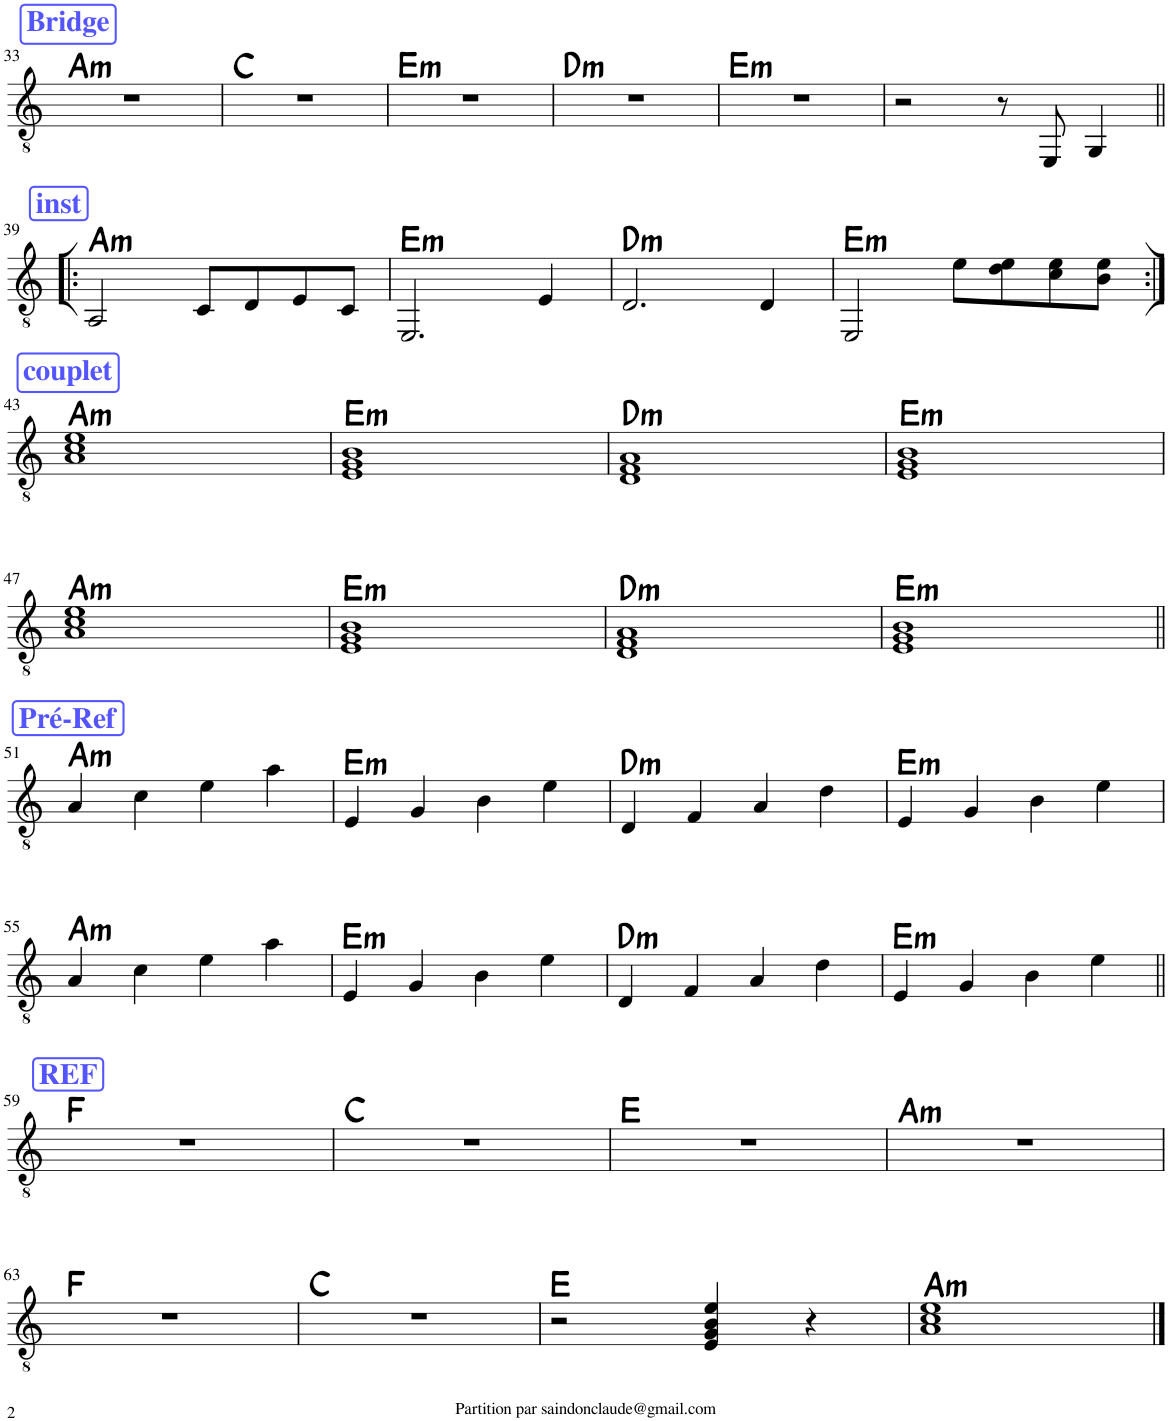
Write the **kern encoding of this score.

**kern	**harte
*part1	*part1
*staff1	*
*I"Classical Guitar	*
*I'Guit.	*
!!LO:PB:g=z
*clefGv2	*
*k[]	*
*M4/4	*
!!LO:REH:place=s1:a:B:cj:color=#5555FF:fs=14:t=Bridge
=33	=33
!	!LO:H:kt=m
1r	A:min
=34	=34
1r	C:maj
=35	=35
!	!LO:H:kt=m
1r	E:min
=36	=36
!	!LO:H:kt=m
1r	D:min
=37	=37
!	!LO:H:kt=m
1r	E:min
=38	=38
2r	.
8r	.
8EE/	.
4GG/	.
!!LO:LB:g=z
!!LO:REH:place=s1:a:B:cj:color=#5555FF:fs=14:t=inst
=39!|:	=39!|:
!	!LO:H:kt=m
2AA/	A:min
8C/L	.
8D/	.
8E/	.
8C/J	.
=40	=40
!	!LO:H:kt=m
2.EE/	E:min
4E/	.
=41	=41
!	!LO:H:kt=m
2.D/	D:min
4D/	.
=42	=42
!	!LO:H:kt=m
2EE/	E:min
8e\L	.
8d\ 8e\	.
8c\ 8e\	.
8B\ 8e\J	.
!!LO:LB:g=z
!!LO:REH:place=s1:a:B:cj:color=#5555FF:fs=14:t=couplet
=43:|!	=43:|!
!	!LO:H:kt=m
1A 1c 1e	A:min
=44	=44
!	!LO:H:kt=m
1E 1G 1B	E:min
=45	=45
!	!LO:H:kt=m
1D 1F 1A	D:min
=46	=46
!	!LO:H:kt=m
1E 1G 1B	E:min
!!LO:LB:g=z
=47	=47
!	!LO:H:kt=m
1A 1c 1e	A:min
=48	=48
!	!LO:H:kt=m
1E 1G 1B	E:min
=49	=49
!	!LO:H:kt=m
1D 1F 1A	D:min
=50	=50
!	!LO:H:kt=m
1E 1G 1B	E:min
!!LO:LB:g=z
!!LO:REH:place=s1:a:B:cj:color=#5555FF:fs=14:t=Pré-Ref
=51||	=51||
!	!LO:H:kt=m
4A/	A:min
4c\	.
4e\	.
4a\	.
=52	=52
!	!LO:H:kt=m
4E/	E:min
4G/	.
4B\	.
4e\	.
=53	=53
!	!LO:H:kt=m
4D/	D:min
4F/	.
4A/	.
4d\	.
=54	=54
!	!LO:H:kt=m
4E/	E:min
4G/	.
4B\	.
4e\	.
!!LO:LB:g=z
=55	=55
!	!LO:H:kt=m
4A/	A:min
4c\	.
4e\	.
4a\	.
=56	=56
!	!LO:H:kt=m
4E/	E:min
4G/	.
4B\	.
4e\	.
=57	=57
!	!LO:H:kt=m
4D/	D:min
4F/	.
4A/	.
4d\	.
=58	=58
!	!LO:H:kt=m
4E/	E:min
4G/	.
4B\	.
4e\	.
!!LO:LB:g=z
!!LO:REH:place=s1:a:B:cj:color=#5555FF:fs=14:t=REF
=59||	=59||
1r	F:maj
=60	=60
1r	C:maj
=61	=61
1r	E:maj
=62	=62
!	!LO:H:kt=m
1r	A:min
!!LO:LB:g=z
=63	=63
1r	F:maj
=64	=64
1r	C:maj
=65	=65
2r	E:maj
4E/ 4Gn/ 4B/ 4e/	.
4r	.
=66	=66
!	!LO:H:kt=m
1A 1c 1e	A:min
==	==
*-	*-
